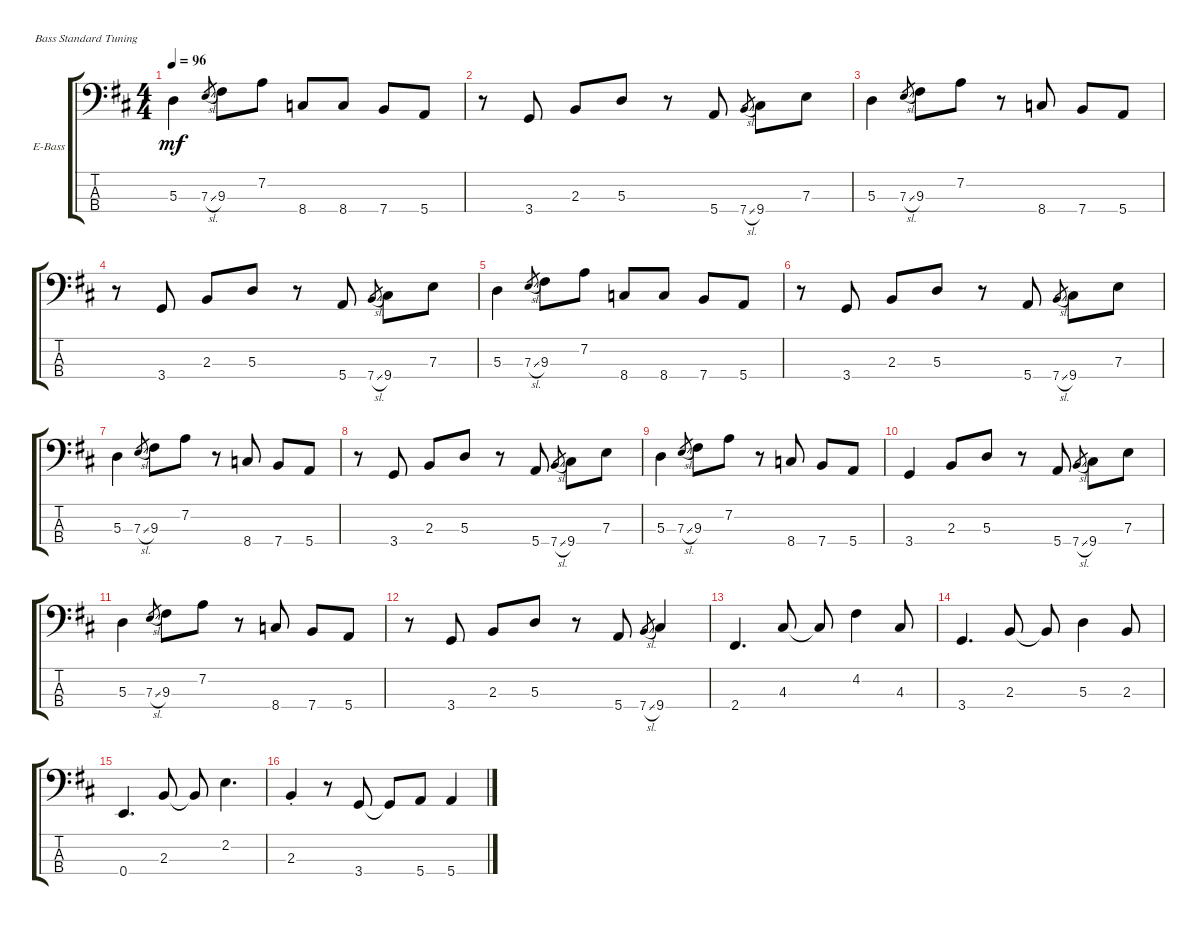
\defaultSystemsLayout 4
\bracketExtendMode groupsimilarinstruments
\firstSystemTrackNameOrientation horizontal
\otherSystemsTrackNameOrientation horizontal
\track ("Electric Bass" "E-Bass") {instrument electricbassfinger}
\staff {score tabs}
\tuning (G2 D2 A1 E1)
\ts (4 4)
\tempo 96
\clef f4
\ks d
5.3.4{dy mf} 7.3{sl}.8{gr} 9.3.8 7.2.8 8.4.8 8.4.8 7.4.8 5.4.8 |
r.8 3.4.8 2.3.8 5.3.8 r.8 5.4.8 7.4{sl}.8{gr} 9.4.8 7.3.8 |
5.3.4 7.3{sl}.8{gr} 9.3.8 7.2.8 r.8 8.4.8 7.4.8 5.4.8 |
r.8 3.4.8 2.3.8 5.3.8 r.8 5.4.8 7.4{sl}.8{gr} 9.4.8 7.3.8 |
5.3.4 7.3{sl}.8{gr} 9.3.8 7.2.8 8.4.8 8.4.8 7.4.8 5.4.8 |
r.8 3.4.8 2.3.8 5.3.8 r.8 5.4.8 7.4{sl}.8{gr} 9.4.8 7.3.8 |
5.3.4 7.3{sl}.8{gr} 9.3.8 7.2.8 r.8 8.4.8 7.4.8 5.4.8 |
r.8 3.4.8 2.3.8 5.3.8 r.8 5.4.8 7.4{sl}.8{gr} 9.4.8 7.3.8 |
5.3.4 7.3{sl}.8{gr} 9.3.8 7.2.8 r.8 8.4.8 7.4.8 5.4.8 |
3.4.4 2.3.8 5.3.8 r.8 5.4.8 7.4{sl}.8{gr} 9.4.8 7.3.8 |
5.3.4 7.3{sl}.8{gr} 9.3.8 7.2.8 r.8 8.4.8 7.4.8 5.4.8 |
r.8 3.4.8 2.3.8 5.3.8 r.8 5.4.8 7.4{sl}.8{gr} 9.4.4 |
2.4.4{d} 4.3.8 4.3{t}.8 4.2.4 4.3.8 |
3.4.4{d} 2.3.8 2.3{t}.8 5.3.4 2.3.8 |
0.4.4{d} 2.3.8 2.3{t}.8 2.2.4{d} |
2.3{st}.4 r.8 3.4.8 3.4{t}.8 5.4.8 5.4.4
